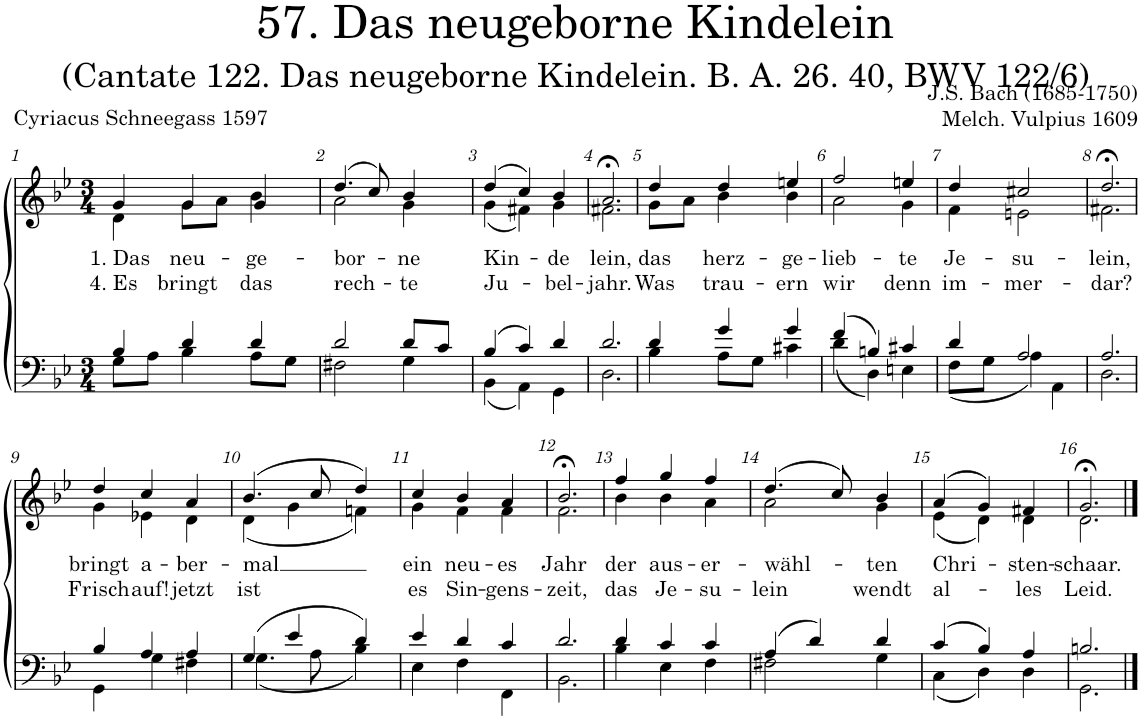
**kern	**kern	**text	**text
*part2	*part1	*part1	*part1
*staff2	*staff1	*staff1	*staff1
*I"Tenor/Bass	*I"Soprano/Alto	*	*
*clefF4	*clefG2	*	*
*k[b-e-]	*k[b-e-]	*	*
*M3/4	*M3/4	*	*
=1	=1	=1	=1
*^	*	*	*
!	!	!	!LO:LY:b	!LO:LY:b
*	*	*^	*	*
4B-/	8G\L	4g/	4d\	1. Das	4. Es
.	8A\J	.	.	.	.
!	!	!	!	!LO:LY:b	!LO:LY:b
4d/	4B-\	4g/	8g\L	neu-	bringt
.	.	.	8a\J	.	.
!	!	!	!	!LO:LY:b	!LO:LY:b
4d/	8A\L	4g/	4b-\	-ge-	das
.	8G\J	.	.	.	.
=2	=2	=2	=2	=2	=2
!	!	!	!	!LO:LY:b	!LO:LY:b
2d/	2F#X\	(4.dd/	2a\	-bor-	rech-
.	.	8cc/)	.	.	.
!	!	!	!	!LO:LY:b	!LO:LY:b
8d/L	4G\	4b-/	4g\	-ne	-te
8c/J	.	.	.	.	.
=3	=3	=3	=3	=3	=3
!	!	!	!	!LO:LY:b	!LO:LY:b
(4B-/	(4BB-\	(4dd/	(4g\	Kin-	Ju-
4c/)	4AA\)	4cc/)	4f#X\)	.	.
!	!	!	!	!LO:LY:b	!LO:LY:b
4d/	4GG\	4b-/	4g\	-de	-bel-
=4	=4	=4	=4	=4	=4
!	!	!	!	!LO:LY:b	!LO:LY:b
2.d/	2.D\	2.a;<,/	2.f#X\	lein,	-jahr.
=5	=5	=5	=5	=5	=5
!	!	!	!	!LO:LY:b	!LO:LY:b
4d/	4B-\	4dd/	8g\L	das	Was
.	.	.	8a\J	.	.
!	!	!	!	!LO:LY:b	!LO:LY:b
4g/	8A\L	4dd/	4b-\	herz-	trau-
.	8G\J	.	.	.	.
!	!	!	!	!LO:LY:b	!LO:LY:b
4g/	4c#X\	4een/	4b-\	-ge-	-ern
=6	=6	=6	=6	=6	=6
!	!	!	!	!LO:LY:b	!LO:LY:b
(4f/	(4d\	2ff/	2a\	-lieb-	wir
4Bn/)	4D\)	.	.	.	.
!	!	!	!	!LO:LY:b	!LO:LY:b
4c#X/	4En\	4een/	4g\	-te	denn
=7	=7	=7	=7	=7	=7
!	!	!	!	!LO:LY:b	!LO:LY:b
4d/	(8F\L	4dd/	4f\	Je-	im-
.	8G\J	.	.	.	.
!	!	!	!	!LO:LY:b	!LO:LY:b
2A/	4A\)	2cc#X/	2en\	-su-	-mer-
.	4AA\	.	.	.	.
=8	=8	=8	=8	=8	=8
!	!	!	!	!LO:LY:b	!LO:LY:b
2.A/	2.D\	2.dd;<,/	2.f#X\	-lein,	-dar?
!!LO:LB:g=z	!!
=9	=9	=9	=9	=9	=9
!	!	!	!	!LO:LY:b	!LO:LY:b
4B-/	4GG\	4dd/	4g\	bringt	Frisch
!	!	!	!	!LO:LY:b	!LO:LY:b
4A/	4G\	4cc/	4e-X\	a-	auf!
!	!	!	!	!LO:LY:b	!LO:LY:b
4A/	4F#X\	4a/	4d\	-ber-	jetzt
=10	=10	=10	=10	=10	=10
!	!	!	!	!LO:LY:b	!LO:LY:b
(4G/	(4.G\	(4.b-/	(4d\	-mal	ist
4e-/	.	.	4g\	.	.
.	8A\	8cc/	.	.	.
4d/)	4B-\)	4dd/)	4fn\)	.	.
=11	=11	=11	=11	=11	=11
!	!	!	!	!LO:LY:b	!LO:LY:b
4e-/	4E-\	4cc/	4g\	ein	es
!	!	!	!	!LO:LY:b	!LO:LY:b
4d/	4F\	4b-/	4f\	neu-	Sin-
!	!	!	!	!LO:LY:b	!LO:LY:b
4c/	4FF\	4a/	4f\	-es	-gens-
=12	=12	=12	=12	=12	=12
!	!	!	!	!LO:LY:b	!LO:LY:b
2.d/	2.BB-\	2.b-;<,/	2.f\	Jahr	-zeit,
=13	=13	=13	=13	=13	=13
!	!	!	!	!LO:LY:b	!LO:LY:b
4d/	4B-\	4ff/	4b-\	der	das
!	!	!	!	!LO:LY:b	!LO:LY:b
4c/	4E-\	4gg/	4b-\	aus-	Je-
!	!	!	!	!LO:LY:b	!LO:LY:b
4c/	4F\	4ff/	4a\	-er-	-su-
=14	=14	=14	=14	=14	=14
!	!	!	!	!LO:LY:b	!LO:LY:b
(4A/	2F#X\	(4.dd/	2a\	-wähl-	-lein
4d/)	.	.	.	.	.
.	.	8cc/)	.	.	.
!	!	!	!	!LO:LY:b	!LO:LY:b
4d/	4G\	4b-/	4g\	-ten	wendt
=15	=15	=15	=15	=15	=15
!	!	!	!	!LO:LY:b	!LO:LY:b
(4c/	(4C\	(4a/	(4e-\	Chri-	al-
4B-/)	4D\)	4g/)	4d\)	.	.
!	!	!	!	!LO:LY:b	!LO:LY:b
4A/	4D\	4f#X/	4d\	-sten-	-les
=16	=16	=16	=16	=16	=16
!	!	!	!	!LO:LY:b	!LO:LY:b
2.Bn/	2.GG\	2.g;</	2.d\	-schaar.	Leid.
*v	*v	*	*	*	*
*	*v	*v	*	*
==	==	==	==
*-	*-	*-	*-
